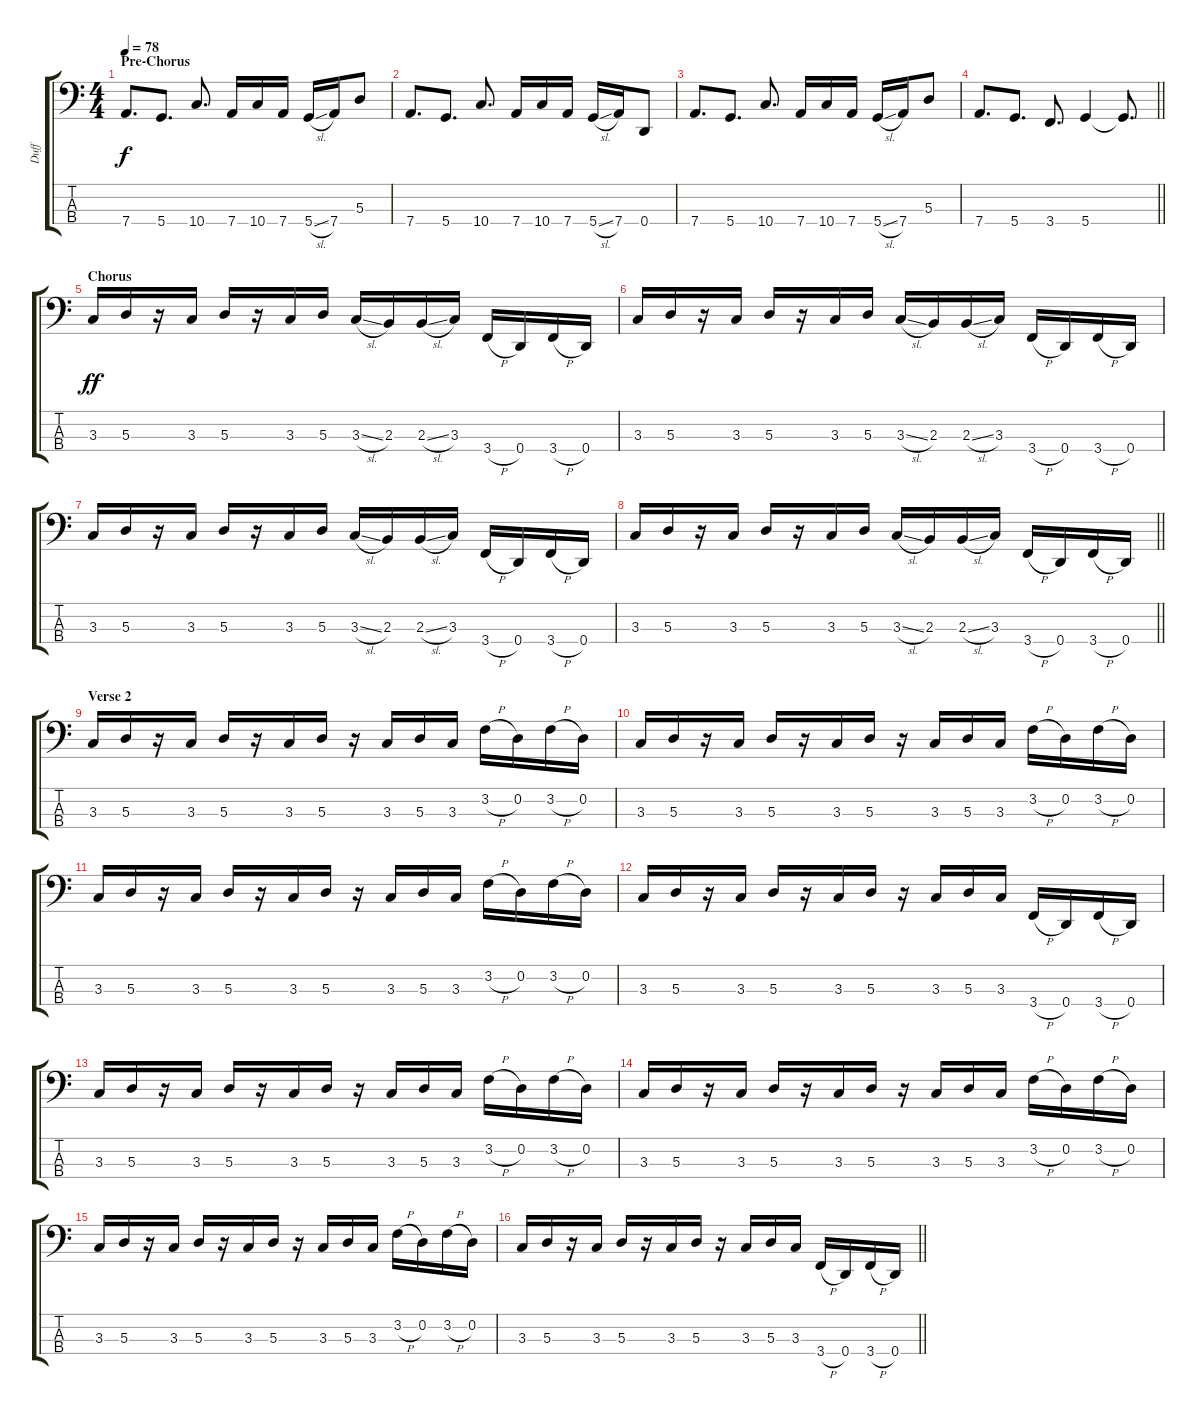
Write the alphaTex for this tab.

\track ("Duff" "Duff") {instrument electricbasspick}
\staff {score tabs}
\tuning (G2 D2 A1 D1) {hide}
\ts (4 4)
\section ("" "Pre-Chorus")
\tempo 78
\clef f4
\ks c
7.4.8{d dy f} 5.4.8{d} 10.4.8{d} 7.4.16 10.4.16 7.4.16 5.4{sl}.16 7.4.16 5.3.8 |
7.4.8{d} 5.4.8{d} 10.4.8{d} 7.4.16 10.4.16 7.4.16 5.4{sl}.16 7.4.16 0.4.8 |
7.4.8{d} 5.4.8{d} 10.4.8{d} 7.4.16 10.4.16 7.4.16 5.4{sl}.16 7.4.16 5.3.8 |
\barLineRight lightlight
7.4.8{d} 5.4.8{d} 3.4.8{d} 5.4.4 5.4{t}.8{d} |
\section ("" "Chorus")
3.3.16{dy ff} 5.3.16 r.16 3.3.16 5.3.16 r.16 3.3.16 5.3.16 3.3{sl}.16 2.3.16 2.3{sl}.16 3.3.16 3.4{h}.16 0.4.16 3.4{h}.16 0.4.16 |
3.3.16 5.3.16 r.16 3.3.16 5.3.16 r.16 3.3.16 5.3.16 3.3{sl}.16 2.3.16 2.3{sl}.16 3.3.16 3.4{h}.16 0.4.16 3.4{h}.16 0.4.16 |
3.3.16 5.3.16 r.16 3.3.16 5.3.16 r.16 3.3.16 5.3.16 3.3{sl}.16 2.3.16 2.3{sl}.16 3.3.16 3.4{h}.16 0.4.16 3.4{h}.16 0.4.16 |
\barLineRight lightlight
3.3.16 5.3.16 r.16 3.3.16 5.3.16 r.16 3.3.16 5.3.16 3.3{sl}.16 2.3.16 2.3{sl}.16 3.3.16 3.4{h}.16 0.4.16 3.4{h}.16 0.4.16 |
\section ("" "Verse 2")
3.3.16 5.3.16 r.16 3.3.16 5.3.16 r.16 3.3.16 5.3.16 r.16 3.3.16 5.3.16 3.3.16 3.2{h}.16 0.2.16 3.2{h}.16 0.2.16 |
3.3.16 5.3.16 r.16 3.3.16 5.3.16 r.16 3.3.16 5.3.16 r.16 3.3.16 5.3.16 3.3.16 3.2{h}.16 0.2.16 3.2{h}.16 0.2.16 |
3.3.16 5.3.16 r.16 3.3.16 5.3.16 r.16 3.3.16 5.3.16 r.16 3.3.16 5.3.16 3.3.16 3.2{h}.16 0.2.16 3.2{h}.16 0.2.16 |
3.3.16 5.3.16 r.16 3.3.16 5.3.16 r.16 3.3.16 5.3.16 r.16 3.3.16 5.3.16 3.3.16 3.4{h}.16 0.4.16 3.4{h}.16 0.4.16 |
3.3.16 5.3.16 r.16 3.3.16 5.3.16 r.16 3.3.16 5.3.16 r.16 3.3.16 5.3.16 3.3.16 3.2{h}.16 0.2.16 3.2{h}.16 0.2.16 |
3.3.16 5.3.16 r.16 3.3.16 5.3.16 r.16 3.3.16 5.3.16 r.16 3.3.16 5.3.16 3.3.16 3.2{h}.16 0.2.16 3.2{h}.16 0.2.16 |
3.3.16 5.3.16 r.16 3.3.16 5.3.16 r.16 3.3.16 5.3.16 r.16 3.3.16 5.3.16 3.3.16 3.2{h}.16 0.2.16 3.2{h}.16 0.2.16 |
\barLineRight lightlight
3.3.16 5.3.16 r.16 3.3.16 5.3.16 r.16 3.3.16 5.3.16 r.16 3.3.16 5.3.16 3.3.16 3.4{h}.16 0.4.16 3.4{h}.16 0.4.16
